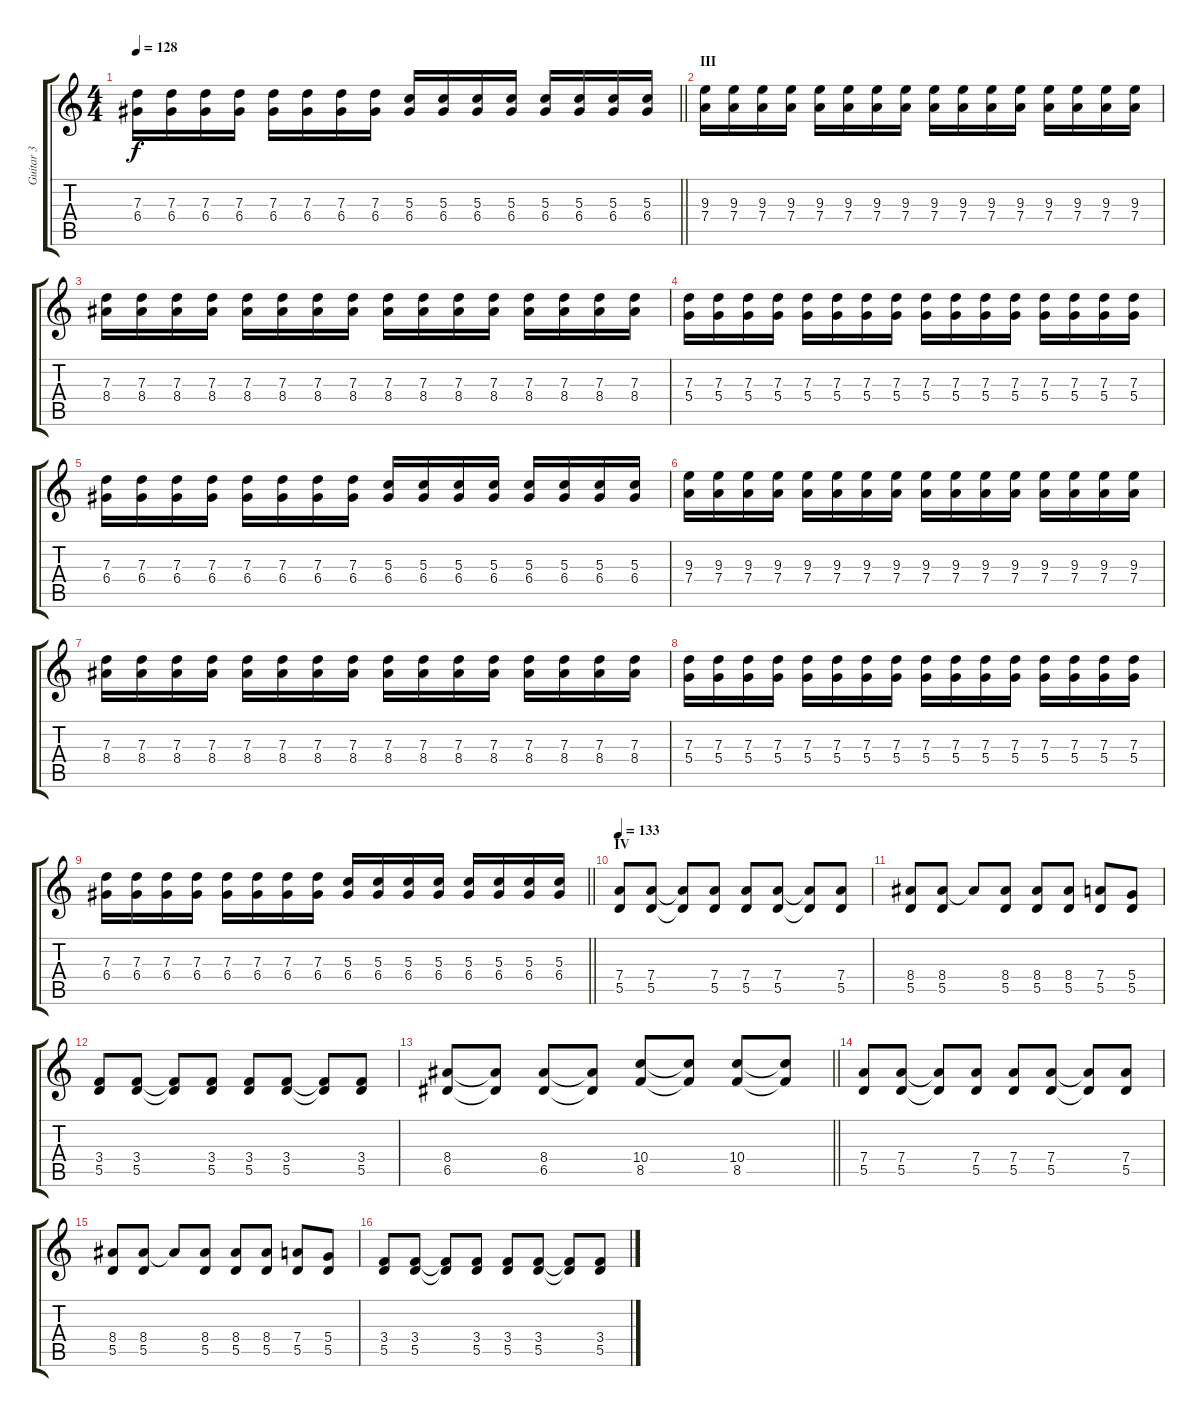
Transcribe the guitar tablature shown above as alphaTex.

\track ("Guitar 3" "Guitar 3") {instrument overdrivenguitar}
\staff {score tabs}
\tuning (E4 B3 G3 D3 A2 E2) {hide}
\ts (4 4)
\tempo 128
\clef g2
\barLineRight lightlight
\ks c
(7.3 6.4).16{dy f} (7.3 6.4).16 (7.3 6.4).16 (7.3 6.4).16 (7.3 6.4).16 (7.3 6.4).16 (7.3 6.4).16 (7.3 6.4).16 (5.3 6.4).16 (5.3 6.4).16 (5.3 6.4).16 (5.3 6.4).16 (5.3 6.4).16 (5.3 6.4).16 (5.3 6.4).16 (5.3 6.4).16 |
\section ("" "III")
(9.3 7.4).16 (9.3 7.4).16 (9.3 7.4).16 (9.3 7.4).16 (9.3 7.4).16 (9.3 7.4).16 (9.3 7.4).16 (9.3 7.4).16 (9.3 7.4).16 (9.3 7.4).16 (9.3 7.4).16 (9.3 7.4).16 (9.3 7.4).16 (9.3 7.4).16 (9.3 7.4).16 (9.3 7.4).16 |
(7.3 8.4).16 (7.3 8.4).16 (7.3 8.4).16 (7.3 8.4).16 (7.3 8.4).16 (7.3 8.4).16 (7.3 8.4).16 (7.3 8.4).16 (7.3 8.4).16 (7.3 8.4).16 (7.3 8.4).16 (7.3 8.4).16 (7.3 8.4).16 (7.3 8.4).16 (7.3 8.4).16 (7.3 8.4).16 |
(7.3 5.4).16 (7.3 5.4).16 (7.3 5.4).16 (7.3 5.4).16 (7.3 5.4).16 (7.3 5.4).16 (7.3 5.4).16 (7.3 5.4).16 (7.3 5.4).16 (7.3 5.4).16 (7.3 5.4).16 (7.3 5.4).16 (7.3 5.4).16 (7.3 5.4).16 (7.3 5.4).16 (7.3 5.4).16 |
(7.3 6.4).16 (7.3 6.4).16 (7.3 6.4).16 (7.3 6.4).16 (7.3 6.4).16 (7.3 6.4).16 (7.3 6.4).16 (7.3 6.4).16 (5.3 6.4).16 (5.3 6.4).16 (5.3 6.4).16 (5.3 6.4).16 (5.3 6.4).16 (5.3 6.4).16 (5.3 6.4).16 (5.3 6.4).16 |
(9.3 7.4).16 (9.3 7.4).16 (9.3 7.4).16 (9.3 7.4).16 (9.3 7.4).16 (9.3 7.4).16 (9.3 7.4).16 (9.3 7.4).16 (9.3 7.4).16 (9.3 7.4).16 (9.3 7.4).16 (9.3 7.4).16 (9.3 7.4).16 (9.3 7.4).16 (9.3 7.4).16 (9.3 7.4).16 |
(7.3 8.4).16 (7.3 8.4).16 (7.3 8.4).16 (7.3 8.4).16 (7.3 8.4).16 (7.3 8.4).16 (7.3 8.4).16 (7.3 8.4).16 (7.3 8.4).16 (7.3 8.4).16 (7.3 8.4).16 (7.3 8.4).16 (7.3 8.4).16 (7.3 8.4).16 (7.3 8.4).16 (7.3 8.4).16 |
(7.3 5.4).16 (7.3 5.4).16 (7.3 5.4).16 (7.3 5.4).16 (7.3 5.4).16 (7.3 5.4).16 (7.3 5.4).16 (7.3 5.4).16 (7.3 5.4).16 (7.3 5.4).16 (7.3 5.4).16 (7.3 5.4).16 (7.3 5.4).16 (7.3 5.4).16 (7.3 5.4).16 (7.3 5.4).16 |
\barLineRight lightlight
(7.3 6.4).16 (7.3 6.4).16 (7.3 6.4).16 (7.3 6.4).16 (7.3 6.4).16 (7.3 6.4).16 (7.3 6.4).16 (7.3 6.4).16 (5.3 6.4).16 (5.3 6.4).16 (5.3 6.4).16 (5.3 6.4).16 (5.3 6.4).16 (5.3 6.4).16 (5.3 6.4).16 (5.3 6.4).16 |
\section ("" "IV")
\tempo 133
(7.4 5.5).8 (7.4 5.5).8 (7.4{t} 5.5{t}).8 (7.4 5.5).8 (7.4 5.5).8 (7.4 5.5).8 (7.4{t} 5.5{t}).8 (7.4 5.5).8 |
(8.4 5.5).8 (8.4 5.5).8 8.4{t}.8 (8.4 5.5).8 (8.4 5.5).8 (8.4 5.5).8 (7.4 5.5).8 (5.4 5.5).8 |
(3.4 5.5).8 (3.4 5.5).8 (3.4{t} 5.5{t}).8 (3.4 5.5).8 (3.4 5.5).8 (3.4 5.5).8 (3.4{t} 5.5{t}).8 (3.4 5.5).8 |
\barLineRight lightlight
(8.4 6.5).8 (8.4{t} 6.5{t}).8 (8.4 6.5).8 (8.4{t} 6.5{t}).8 (10.4 8.5).8 (10.4{t} 8.5{t}).8 (10.4 8.5).8 (10.4{t} 8.5{t}).8 |
(7.4 5.5).8 (7.4 5.5).8 (7.4{t} 5.5{t}).8 (7.4 5.5).8 (7.4 5.5).8 (7.4 5.5).8 (7.4{t} 5.5{t}).8 (7.4 5.5).8 |
(8.4 5.5).8 (8.4 5.5).8 8.4{t}.8 (8.4 5.5).8 (8.4 5.5).8 (8.4 5.5).8 (7.4 5.5).8 (5.4 5.5).8 |
(3.4 5.5).8 (3.4 5.5).8 (3.4{t} 5.5{t}).8 (3.4 5.5).8 (3.4 5.5).8 (3.4 5.5).8 (3.4{t} 5.5{t}).8 (3.4 5.5).8
